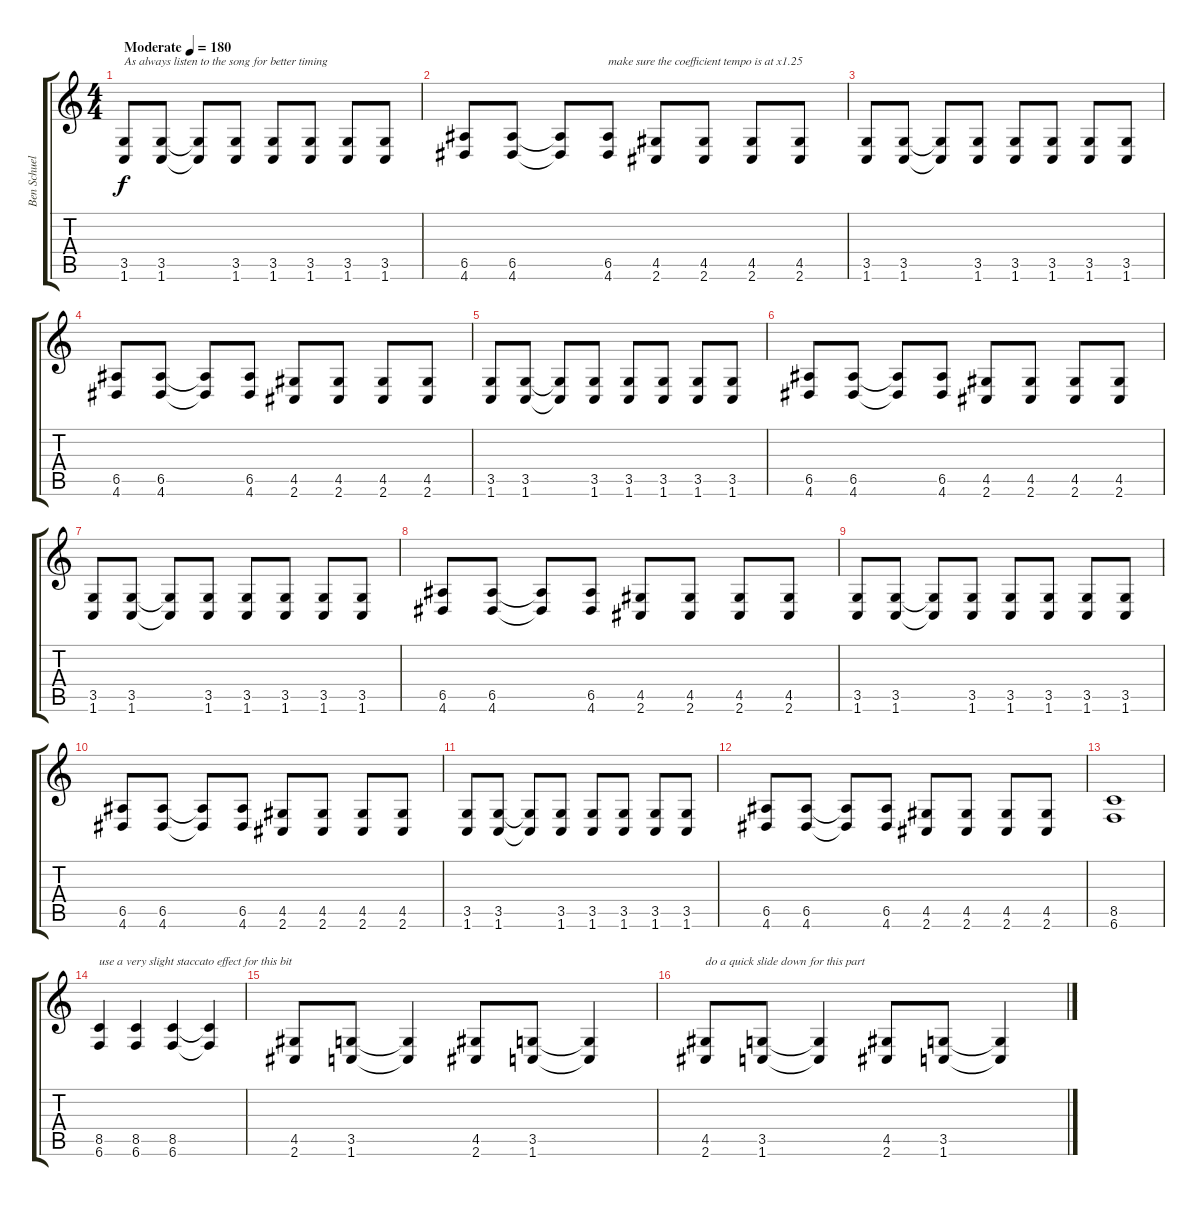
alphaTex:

\track ("Ben Schueler" "Ben Schuel") {instrument distortionguitar}
\staff {score tabs}
\tuning (B3 Gb3 D3 A2 E2 B1) {hide}
\ts (4 4)
\tempo (180 "Moderate")
\clef g2
\ks c
(3.5 1.6).8{txt "As always listen to the song for better timing" dy f instrument distortionguitar} (3.5 1.6).8 (3.5{t} 1.6{t}).8 (3.5 1.6).8 (3.5 1.6).8 (3.5 1.6).8 (3.5 1.6).8 (3.5 1.6).8 |
(6.5 4.6).8 (6.5 4.6).8 (6.5{t} 4.6{t}).8 (6.5 4.6).8{txt "make sure the coefficient tempo is at x1.25"} (4.5 2.6).8 (4.5 2.6).8 (4.5 2.6).8 (4.5 2.6).8 |
(3.5 1.6).8 (3.5 1.6).8 (3.5{t} 1.6{t}).8 (3.5 1.6).8 (3.5 1.6).8 (3.5 1.6).8 (3.5 1.6).8 (3.5 1.6).8 |
(6.5 4.6).8 (6.5 4.6).8 (6.5{t} 4.6{t}).8 (6.5 4.6).8 (4.5 2.6).8 (4.5 2.6).8 (4.5 2.6).8 (4.5 2.6).8 |
(3.5 1.6).8 (3.5 1.6).8 (3.5{t} 1.6{t}).8 (3.5 1.6).8 (3.5 1.6).8 (3.5 1.6).8 (3.5 1.6).8 (3.5 1.6).8 |
(6.5 4.6).8 (6.5 4.6).8 (6.5{t} 4.6{t}).8 (6.5 4.6).8 (4.5 2.6).8 (4.5 2.6).8 (4.5 2.6).8 (4.5 2.6).8 |
(3.5 1.6).8 (3.5 1.6).8 (3.5{t} 1.6{t}).8 (3.5 1.6).8 (3.5 1.6).8 (3.5 1.6).8 (3.5 1.6).8 (3.5 1.6).8 |
(6.5 4.6).8 (6.5 4.6).8 (6.5{t} 4.6{t}).8 (6.5 4.6).8 (4.5 2.6).8 (4.5 2.6).8 (4.5 2.6).8 (4.5 2.6).8 |
(3.5 1.6).8 (3.5 1.6).8 (3.5{t} 1.6{t}).8 (3.5 1.6).8 (3.5 1.6).8 (3.5 1.6).8 (3.5 1.6).8 (3.5 1.6).8 |
(6.5 4.6).8 (6.5 4.6).8 (6.5{t} 4.6{t}).8 (6.5 4.6).8 (4.5 2.6).8 (4.5 2.6).8 (4.5 2.6).8 (4.5 2.6).8 |
(3.5 1.6).8 (3.5 1.6).8 (3.5{t} 1.6{t}).8 (3.5 1.6).8 (3.5 1.6).8 (3.5 1.6).8 (3.5 1.6).8 (3.5 1.6).8 |
(6.5 4.6).8 (6.5 4.6).8 (6.5{t} 4.6{t}).8 (6.5 4.6).8 (4.5 2.6).8 (4.5 2.6).8 (4.5 2.6).8 (4.5 2.6).8 |
(8.5 6.6).1 |
(8.5 6.6).4{txt "use a very slight staccato effect for this bit"} (8.5 6.6).4 (8.5 6.6).4 (8.5{t} 6.6{t}).4 |
(4.5 2.6).8 (3.5 1.6).8 (3.5{t} 1.6{t}).4 (4.5 2.6).8 (3.5 1.6).8 (3.5{t} 1.6{t}).4 |
(4.5 2.6).8{txt "do a quick slide down for this part"} (3.5 1.6).8 (3.5{t} 1.6{t}).4 (4.5 2.6).8 (3.5 1.6).8 (3.5{t} 1.6{t}).4
